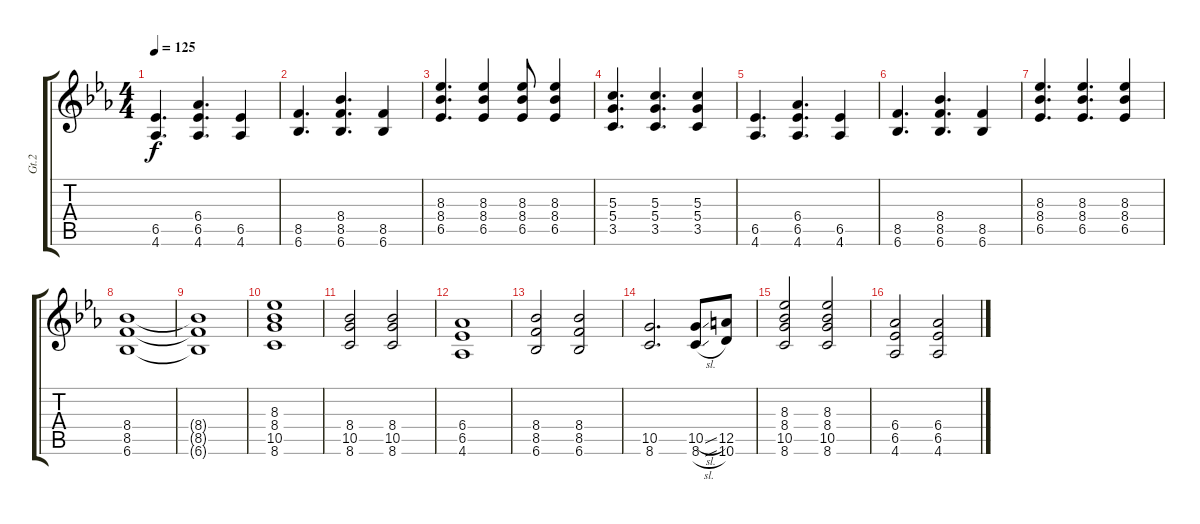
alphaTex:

\track ("Gt.2" "Gt.2") {instrument electricguitarmuted bank 115}
\staff {score tabs}
\tuning (E4 B3 G3 D3 A2 E2) {hide}
\ts (4 4)
\tempo 125
\clef g2
\ks eb
(6.5 4.6).4{d dy f} (6.4 6.5 4.6).4{d} (6.5 4.6).4 |
(8.5 6.6).4{d} (8.4 8.5 6.6).4{d} (8.5 6.6).4 |
(8.3 8.4 6.5).4{d} (8.3 8.4 6.5).4 (8.3 8.4 6.5).8 (8.3 8.4 6.5).4 |
(5.3 5.4 3.5).4{d} (5.3 5.4 3.5).4{d} (5.3 5.4 3.5).4 |
(6.5 4.6).4{d} (6.4 6.5 4.6).4{d} (6.5 4.6).4 |
(8.5 6.6).4{d} (8.4 8.5 6.6).4{d} (8.5 6.6).4 |
(8.3 8.4 6.5).4{d} (8.3 8.4 6.5).4{d} (8.3 8.4 6.5).4 |
(8.4 8.5 6.6).1 |
(8.4{t} 8.5{t} 6.6{t}).1 |
(8.3 8.4 10.5 8.6).1 |
(8.4 10.5 8.6).2 (8.4 10.5 8.6).2 |
(6.4 6.5 4.6).1 |
(8.4 8.5 6.6).2 (8.4 8.5 6.6).2 |
(10.5 8.6).2{d} (10.5{sl} 8.6{sl}).8 (12.5 10.6).8 |
(8.3 8.4 10.5 8.6).2 (8.3 8.4 10.5 8.6).2 |
(6.4 6.5 4.6).2 (6.4 6.5 4.6).2
